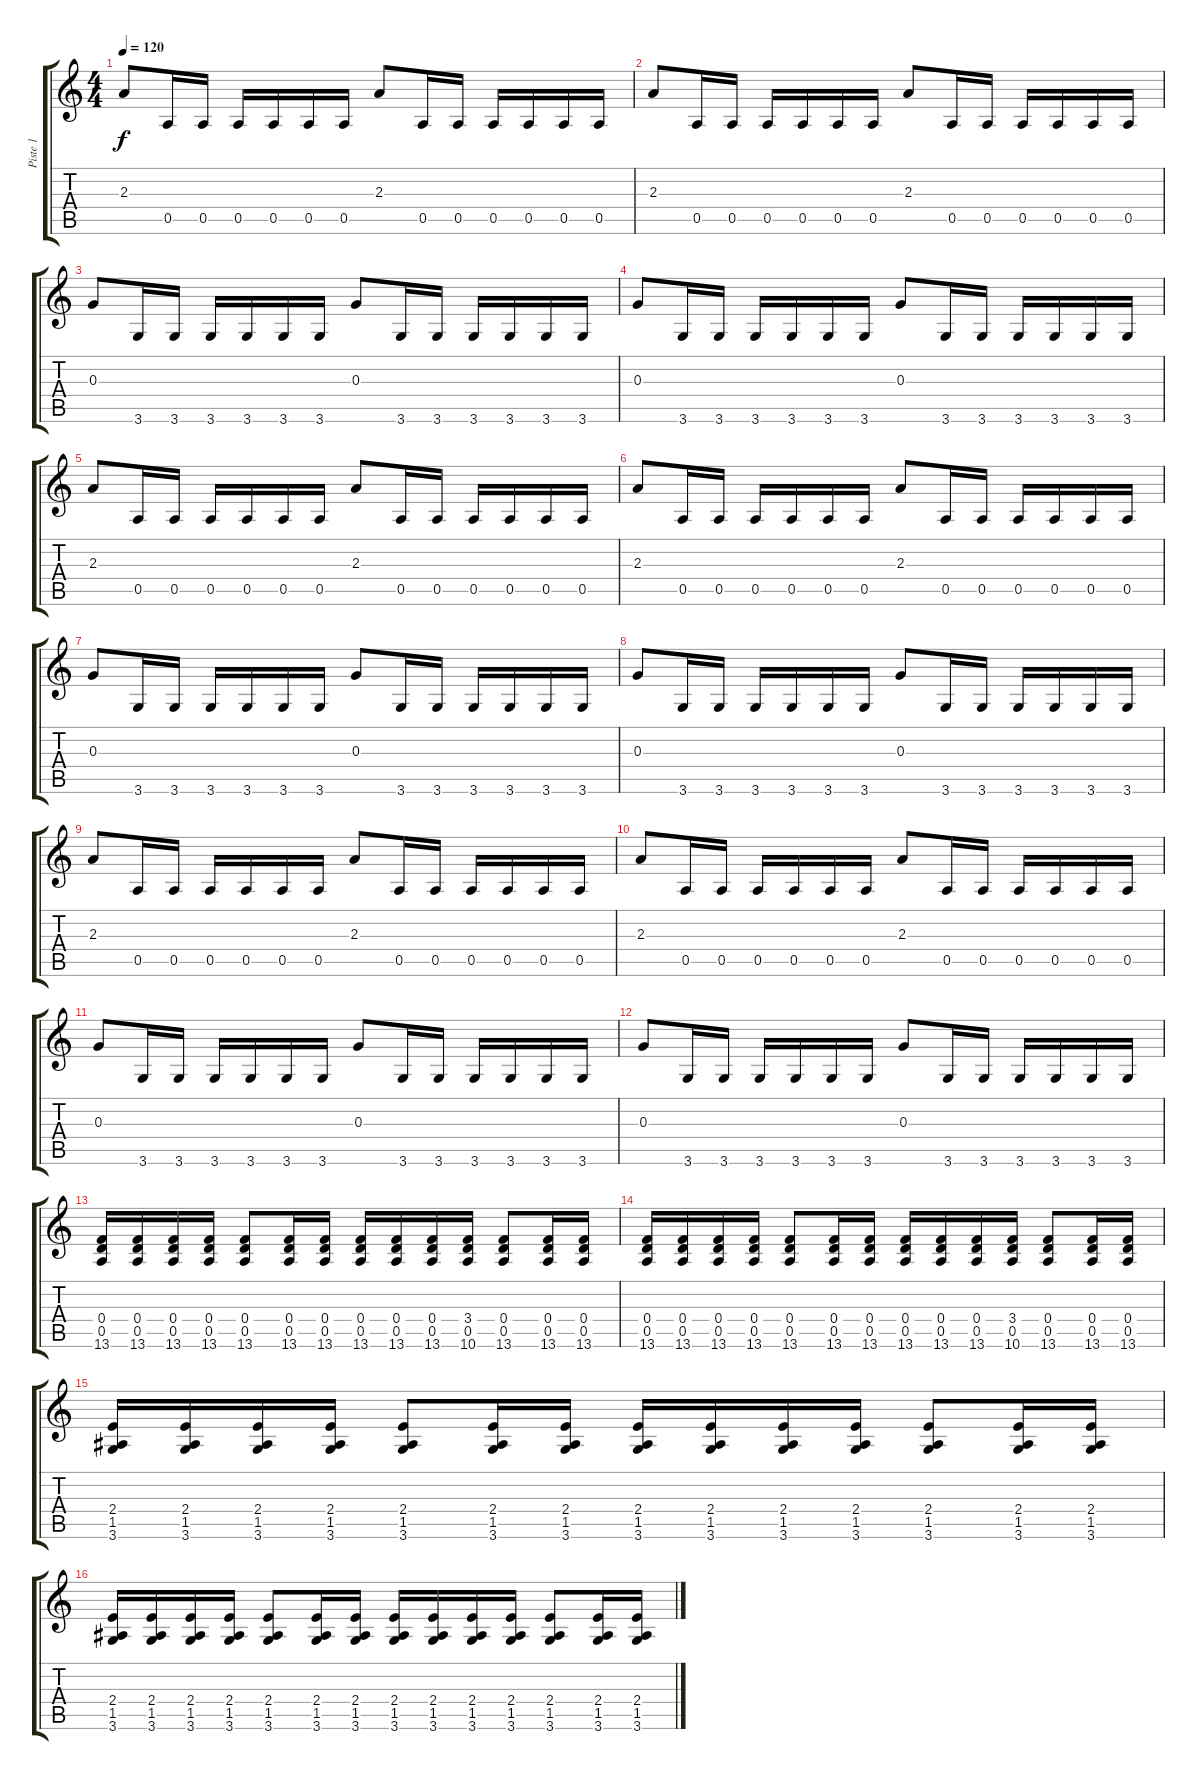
\track ("Piste 1" "Piste 1") {instrument overdrivenguitar}
\staff {score tabs}
\tuning (E4 B3 G3 D3 A2 E2) {hide}
\ts (4 4)
\tempo 120
\clef g2
\ks c
2.3.8{dy f} 0.5.16 0.5.16 0.5.16 0.5.16 0.5.16 0.5.16 2.3.8 0.5.16 0.5.16 0.5.16 0.5.16 0.5.16 0.5.16 |
2.3.8 0.5.16 0.5.16 0.5.16 0.5.16 0.5.16 0.5.16 2.3.8 0.5.16 0.5.16 0.5.16 0.5.16 0.5.16 0.5.16 |
0.3.8 3.6.16 3.6.16 3.6.16 3.6.16 3.6.16 3.6.16 0.3.8 3.6.16 3.6.16 3.6.16 3.6.16 3.6.16 3.6.16 |
0.3.8 3.6.16 3.6.16 3.6.16 3.6.16 3.6.16 3.6.16 0.3.8 3.6.16 3.6.16 3.6.16 3.6.16 3.6.16 3.6.16 |
2.3.8 0.5.16 0.5.16 0.5.16 0.5.16 0.5.16 0.5.16 2.3.8 0.5.16 0.5.16 0.5.16 0.5.16 0.5.16 0.5.16 |
2.3.8 0.5.16 0.5.16 0.5.16 0.5.16 0.5.16 0.5.16 2.3.8 0.5.16 0.5.16 0.5.16 0.5.16 0.5.16 0.5.16 |
0.3.8 3.6.16 3.6.16 3.6.16 3.6.16 3.6.16 3.6.16 0.3.8 3.6.16 3.6.16 3.6.16 3.6.16 3.6.16 3.6.16 |
0.3.8 3.6.16 3.6.16 3.6.16 3.6.16 3.6.16 3.6.16 0.3.8 3.6.16 3.6.16 3.6.16 3.6.16 3.6.16 3.6.16 |
2.3.8 0.5.16 0.5.16 0.5.16 0.5.16 0.5.16 0.5.16 2.3.8 0.5.16 0.5.16 0.5.16 0.5.16 0.5.16 0.5.16 |
2.3.8 0.5.16 0.5.16 0.5.16 0.5.16 0.5.16 0.5.16 2.3.8 0.5.16 0.5.16 0.5.16 0.5.16 0.5.16 0.5.16 |
0.3.8 3.6.16 3.6.16 3.6.16 3.6.16 3.6.16 3.6.16 0.3.8 3.6.16 3.6.16 3.6.16 3.6.16 3.6.16 3.6.16 |
0.3.8 3.6.16 3.6.16 3.6.16 3.6.16 3.6.16 3.6.16 0.3.8 3.6.16 3.6.16 3.6.16 3.6.16 3.6.16 3.6.16 |
(0.4 0.5 13.6).16 (0.4 0.5 13.6).16 (0.4 0.5 13.6).16 (0.4 0.5 13.6).16 (0.4 0.5 13.6).8 (0.4 0.5 13.6).16 (0.4 0.5 13.6).16 (0.4 0.5 13.6).16 (0.4 0.5 13.6).16 (0.4 0.5 13.6).16 (3.4 0.5 10.6).16 (0.4 0.5 13.6).8 (0.4 0.5 13.6).16 (0.4 0.5 13.6).16 |
(0.4 0.5 13.6).16 (0.4 0.5 13.6).16 (0.4 0.5 13.6).16 (0.4 0.5 13.6).16 (0.4 0.5 13.6).8 (0.4 0.5 13.6).16 (0.4 0.5 13.6).16 (0.4 0.5 13.6).16 (0.4 0.5 13.6).16 (0.4 0.5 13.6).16 (3.4 0.5 10.6).16 (0.4 0.5 13.6).8 (0.4 0.5 13.6).16 (0.4 0.5 13.6).16 |
(2.4 1.5 3.6).16 (2.4 1.5 3.6).16 (2.4 1.5 3.6).16 (2.4 1.5 3.6).16 (2.4 1.5 3.6).8 (2.4 1.5 3.6).16 (2.4 1.5 3.6).16 (2.4 1.5 3.6).16 (2.4 1.5 3.6).16 (2.4 1.5 3.6).16 (2.4 1.5 3.6).16 (2.4 1.5 3.6).8 (2.4 1.5 3.6).16 (2.4 1.5 3.6).16 |
(2.4 1.5 3.6).16 (2.4 1.5 3.6).16 (2.4 1.5 3.6).16 (2.4 1.5 3.6).16 (2.4 1.5 3.6).8 (2.4 1.5 3.6).16 (2.4 1.5 3.6).16 (2.4 1.5 3.6).16 (2.4 1.5 3.6).16 (2.4 1.5 3.6).16 (2.4 1.5 3.6).16 (2.4 1.5 3.6).8 (2.4 1.5 3.6).16 (2.4 1.5 3.6).16
